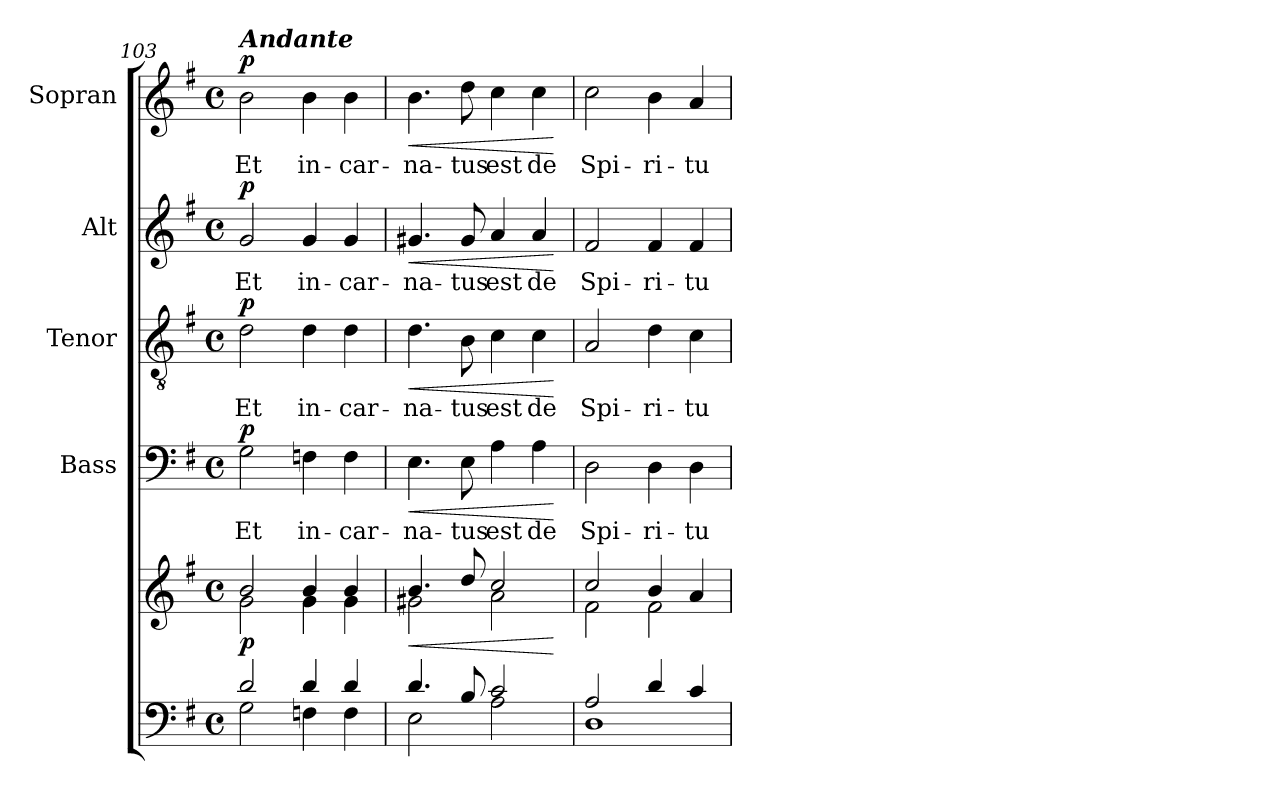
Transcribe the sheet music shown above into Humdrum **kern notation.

**kern	**kern	**dynam	**kern	**text	**dynam	**kern	**text	**dynam	**kern	**text	**dynam	**kern	**text	**dynam
*part5	*part5	*part5	*part4	*part4	*part4	*part3	*part3	*part3	*part2	*part2	*part2	*part1	*part1	*part1
*staff6	*staff5	*staff5/6	*staff4	*staff4	*staff4	*staff3	*staff3	*staff3	*staff2	*staff2	*staff2	*staff1	*staff1	*staff1
*	*	*	*I"Bass	*	*	*I"Tenor	*	*	*I"Alt	*	*	*I"Sopran	*	*
*	*	*	*I'B.	*	*	*I'T.	*	*	*I'A.	*	*	*I'S.	*	*
*clefF4	*clefG2	*	*clefF4	*	*	*clefGv2	*	*	*clefG2	*	*	*clefG2	*	*
*k[f#]	*k[f#]	*	*k[f#]	*	*	*k[f#]	*	*	*k[f#]	*	*	*k[f#]	*	*
*G:	*G:	*	*G:	*	*	*G:	*	*	*G:	*	*	*G:	*	*
*M4/4	*M4/4	*	*M4/4	*	*	*M4/4	*	*	*M4/4	*	*	*M4/4	*	*
*met(c)	*met(c)	*	*met(c)	*	*	*met(c)	*	*	*met(c)	*	*	*met(c)	*	*
=103	=103	=103	=103	=103	=103	=103	=103	=103	=103	=103	=103	=103	=103	=103
*^	*^	*	*	*	*	*	*	*	*	*	*	*	*	*
!	!	!	!	!	!	!	!	!	!	!	!	!	!	!LO:TX:a:Bi:t=Andante	!	!
!	!	!	!	!LO:DY:b	!	!LO:LY:b	!LO:DY:a	!	!LO:LY:b	!LO:DY:a	!	!LO:LY:b	!LO:DY:a	!	!LO:LY:b	!LO:DY:b
2d/	2G\	2b/	2g\	p	2G\	Et	p	2d\	Et	p	2g/	Et	p	2b\	Et	p
!	!	!	!	!	!	!LO:LY:b	!	!	!LO:LY:b	!	!	!LO:LY:b	!	!	!LO:LY:b	!
4d/	4Fn\	4b/	4g\	.	4Fn\	in-	.	4d\	in-	.	4g/	in-	.	4b\	in-	.
!	!	!	!	!	!	!LO:LY:b	!	!	!LO:LY:b	!	!	!LO:LY:b	!	!	!LO:LY:b	!
4d/	4F\	4b/	4g\	.	4F\	-car-	.	4d\	-car-	.	4g/	-car-	.	4b\	-car-	.
=104	=104	=104	=104	=104	=104	=104	=104	=104	=104	=104	=104	=104	=104	=104	=104	=104
!	!	!	!	!LO:HP:b	!	!LO:LY:b	!LO:HP:b	!	!LO:LY:b	!LO:HP:b	!	!LO:LY:b	!LO:HP:b	!	!LO:LY:b	!LO:HP:b
4.d/	2E\	4.b/	2g#X\	<	4.E\	-na-	<	4.d\	-na-	<	4.g#X/	-na-	<	4.b\	-na-	<
!	!	!	!	!	!	!LO:LY:b	!	!	!LO:LY:b	!	!	!LO:LY:b	!	!	!LO:LY:b	!
8B/	.	8dd/	.	.	8E\	-tus	.	8B\	-tus	.	8g#/	-tus	.	8dd\	-tus	.
!	!	!	!	!	!	!LO:LY:b	!	!	!LO:LY:b	!	!	!LO:LY:b	!	!	!LO:LY:b	!
2c/	2A\	2cc/	2a\	.	4A\	est	.	4c\	est	.	4a/	est	.	4cc\	est	.
!	!	!	!	!	!	!LO:LY:b	!	!	!LO:LY:b	!	!	!LO:LY:b	!	!	!LO:LY:b	!
.	.	.	.	.	4A\	de	.	4c\	de	.	4a/	de	.	4cc\	de	.
*v	*v	*	*	*	*	*	*	*	*	*	*	*	*	*	*	*
*	*v	*v	*	*	*	*	*	*	*	*	*	*	*	*	*
.	.	[	.	.	[	.	.	[	.	.	[	.	.	[
=105	=105	=105	=105	=105	=105	=105	=105	=105	=105	=105	=105	=105	=105	=105
*^	*^	*	*	*	*	*	*	*	*	*	*	*	*	*
!	!	!	!	!	!	!LO:LY:b	!	!	!LO:LY:b	!	!	!LO:LY:b	!	!	!LO:LY:b	!
2A/	1D	2cc/	2f#\	.	2D\	Spi-	.	2A/	Spi-	.	2f#/	Spi-	.	2cc\	Spi-	.
!	!	!	!	!	!	!LO:LY:b	!	!	!LO:LY:b	!	!	!LO:LY:b	!	!	!LO:LY:b	!
4d/	.	4b/	2f#\	.	4D\	-ri-	.	4d\	-ri-	.	4f#/	-ri-	.	4b\	-ri-	.
!	!	!	!	!	!	!LO:LY:b	!	!	!LO:LY:b	!	!	!LO:LY:b	!	!	!LO:LY:b	!
4c/	.	4a/	.	.	4D\	-tu	.	4c\	-tu	.	4f#/	-tu	.	4a/	-tu	.
*v	*v	*	*	*	*	*	*	*	*	*	*	*	*	*	*	*
*	*v	*v	*	*	*	*	*	*	*	*	*	*	*	*	*
=	=	=	=	=	=	=	=	=	=	=	=	=	=	=
*-	*-	*-	*-	*-	*-	*-	*-	*-	*-	*-	*-	*-	*-	*-
